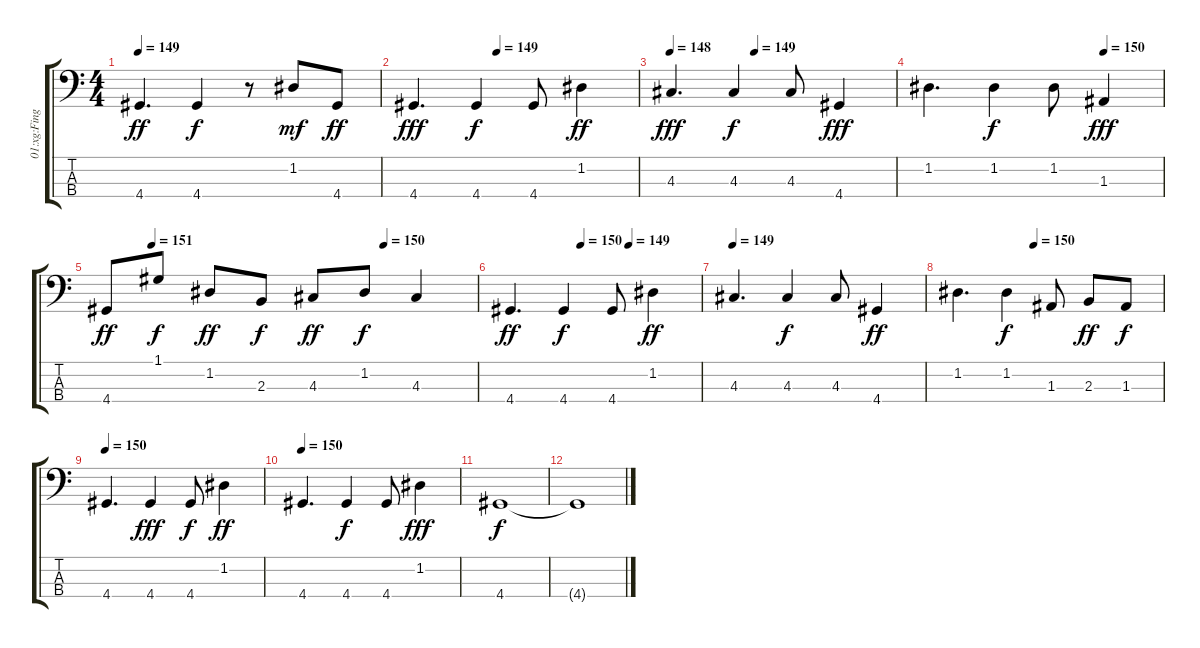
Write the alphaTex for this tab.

\track ("01:xg:Fingered Bass 2" "01:xg:Fing") {instrument electricbassfinger}
\staff {score tabs}
\tuning (G2 D2 A1 E1) {hide}
\ts (4 4)
\tempo 149
\clef f4
\ks c
4.4.4{d dy ff} 4.4.4{dy f} r.8 1.2.8{dy mf} 4.4.8{dy ff} |
\tempo (149 0.375)
4.4.4{d dy fff} 4.4.4{dy f} 4.4.8 1.2.4{dy ff} |
\tempo 148
\tempo (149 0.375)
4.3.4{d dy fff} 4.3.4{dy f} 4.3.8 4.4.4{dy fff} |
\tempo (150 0.75)
1.2.4{d} 1.2.4{dy f} 1.2.8 1.3.4{dy fff} |
\tempo (151 0.125)
\tempo (150 0.75)
4.4.8{dy ff} 1.1.8{dy f} 1.2.8{dy ff} 2.3.8{dy f} 4.3.8{dy ff} 1.2.8{dy f} 4.3.4 |
\tempo (150 0.375)
\tempo (149 0.625)
4.4.4{d dy ff} 4.4.4{dy f} 4.4.8 1.2.4{dy ff} |
\tempo 149
4.3.4{d} 4.3.4{dy f} 4.3.8 4.4.4{dy ff} |
\tempo (150 0.375)
1.2.4{d} 1.2.4{dy f} 1.3.8 2.3.8{dy ff} 1.3.8{dy f} |
\tempo 150
4.4.4{d} 4.4.4{dy fff} 4.4.8{dy f} 1.2.4{dy ff} |
\tempo 150
4.4.4{d} 4.4.4{dy f} 4.4.8 1.2.4{dy fff} |
4.4.1{dy f} |
4.4{t}.1
